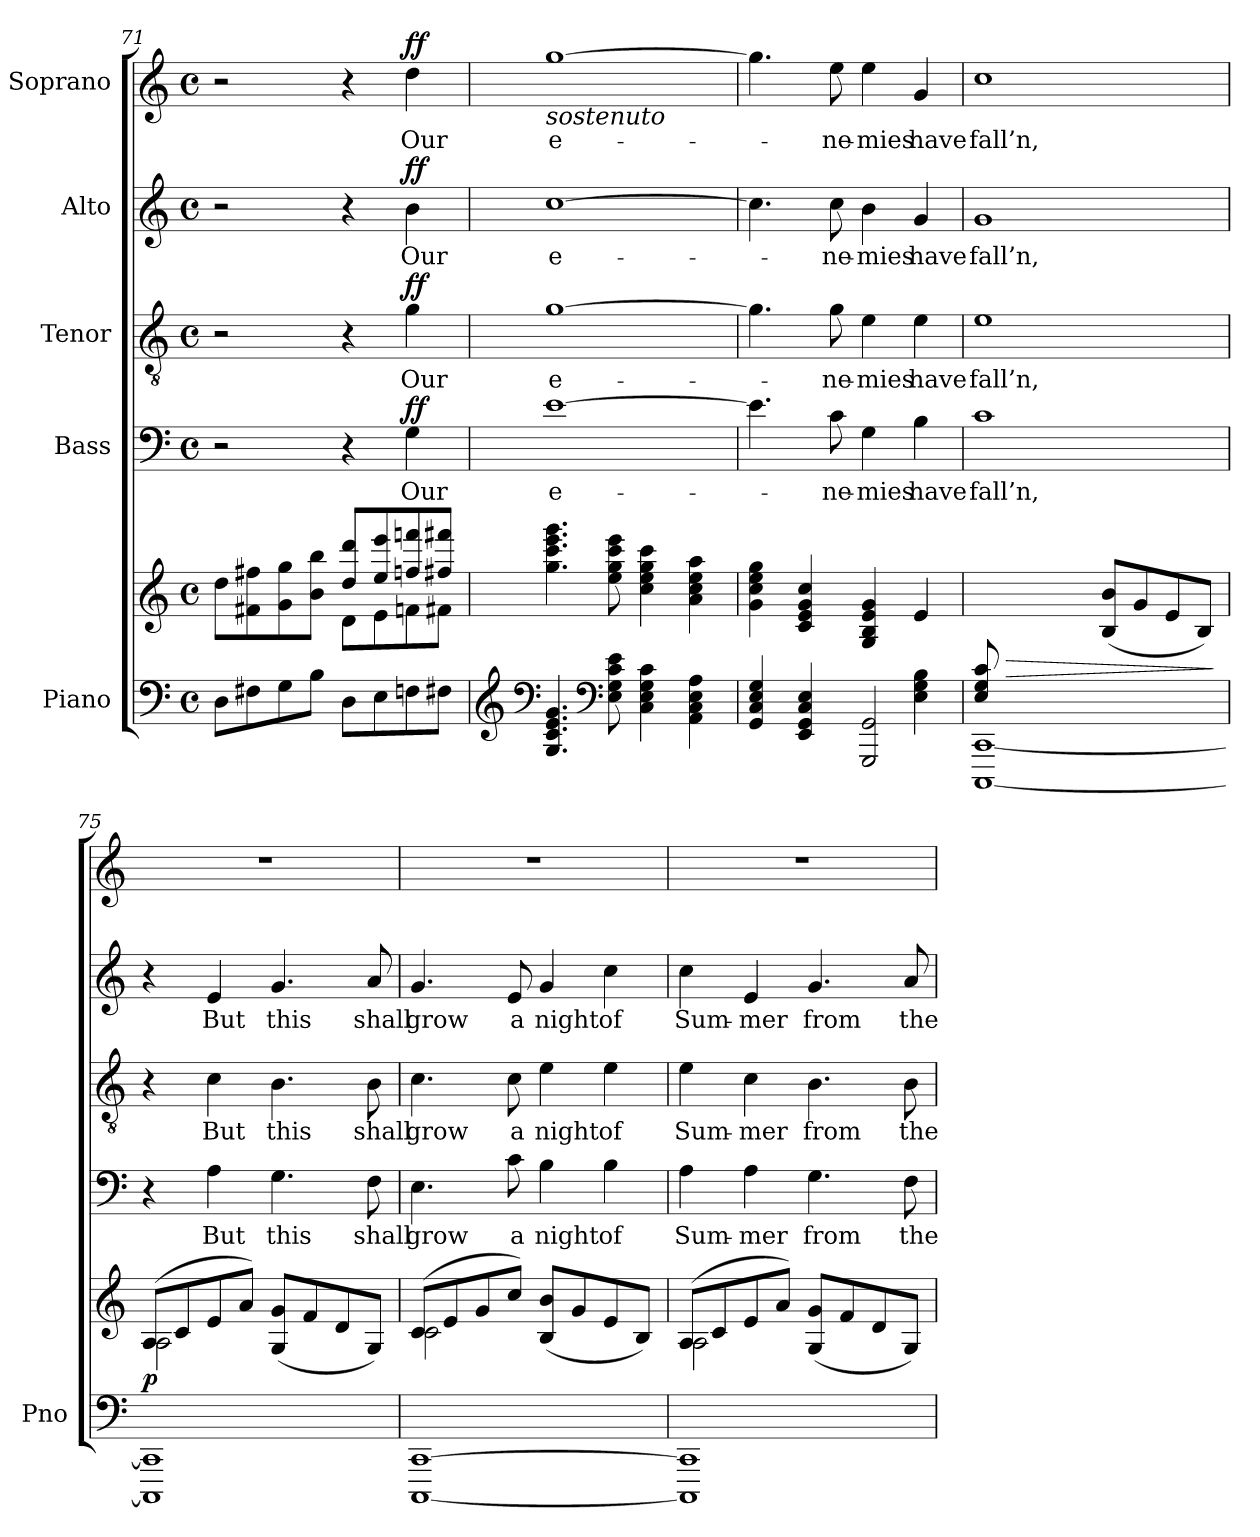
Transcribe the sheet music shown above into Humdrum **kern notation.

**kern	**kern	**dynam	**kern	**text	**dynam	**kern	**text	**dynam	**kern	**text	**dynam	**kern	**text	**dynam
*part5	*part5	*part5	*part4	*part4	*part4	*part3	*part3	*part3	*part2	*part2	*part2	*part1	*part1	*part1
*staff6	*staff5	*staff5/6	*staff4	*staff4	*staff4	*staff3	*staff3	*staff3	*staff2	*staff2	*staff2	*staff1	*staff1	*staff1
*I"Piano	*	*	*I"Bass	*	*	*I"Tenor	*	*	*I"Alto	*	*	*I"Soprano	*	*
*I'Pno	*	*	*	*	*	*	*	*	*	*	*	*	*	*
*clefF4	*clefG2	*	*clefF4	*	*	*clefGv2	*	*	*clefG2	*	*	*clefG2	*	*
*k[]	*k[]	*	*k[]	*	*	*k[]	*	*	*k[]	*	*	*k[]	*	*
*M4/4	*M4/4	*	*M4/4	*	*	*M4/4	*	*	*M4/4	*	*	*M4/4	*	*
*met(c)	*met(c)	*	*met(c)	*	*	*met(c)	*	*	*met(c)	*	*	*met(c)	*	*
=71	=71	=71	=71	=71	=71	=71	=71	=71	=71	=71	=71	=71	=71	=71
*^	*^	*	*	*	*	*	*	*	*	*	*	*	*	*
8D\L	2ryy	8dd\L	2ryy	.	2r	.	.	2r	.	.	2r	.	.	2r	.	.
8F#X\	.	8f#X\ 8ff#X\	.	.	.	.	.	.	.	.	.	.	.	.	.	.
8G\	.	8g\ 8gg\	.	.	.	.	.	.	.	.	.	.	.	.	.	.
8B\J	.	8b\ 8bb\J	.	.	.	.	.	.	.	.	.	.	.	.	.	.
2ryy	8D\L	8dd/ 8ddd/L	8d\L	.	4r	.	.	4r	.	.	4r	.	.	4r	.	.
.	8E\	8ee/ 8eee/	8e\	.	.	.	.	.	.	.	.	.	.	.	.	.
!	!	!	!	!	!	!LO:LY:b	!LO:DY:a	!	!LO:LY:b	!LO:DY:a	!	!LO:LY:b	!LO:DY:a	!	!LO:LY:b	!LO:DY:a
.	8Fn\	8ffn/ 8fffn/	8fn\	.	4G\	Our	ff	4g\	Our	ff	4b\	Our	ff	4dd\	Our	ff
.	8F#X\J	8ff#X/ 8fff#X/J	8f#X\J	.	.	.	.	.	.	.	.	.	.	.	.	.
*v	*v	*	*	*	*	*	*	*	*	*	*	*	*	*	*	*
*	*v	*v	*	*	*	*	*	*	*	*	*	*	*	*	*
!!LO:LB:g=z
=72	=72	=72	=72	=72	=72	=72	=72	=72	=72	=72	=72	=72	=72	=72
*clefG2	*	*	*	*	*	*	*	*	*	*	*	*	*	*
*^	*^	*	*	*	*	*	*	*	*	*	*	*	*	*
!	!	!	!	!	!	!	!	!	!	!	!	!	!	!LO:TX:b:i:t=sostenuto	!	!
!	!	!	!	!LO:DY:b	!	!LO:LY:b	!	!	!LO:LY:b	!	!	!LO:LY:b	!	!	!LO:LY:b	!
!	!	!	!	!LO:DY:n=1:b	!	!	!	!	!	!	!	!	!	!	!	!
*v	*v	*	*	*	*	*	*	*	*	*	*	*	*	*	*	*
*	*v	*v	*	*	*	*	*	*	*	*	*	*	*	*	*
4.G/ 4.c/ 4.e/ 4.g/	4.gg\ 4.ccc\ 4.eee\ 4.ggg\	ff other-dynamics	[1e	e-	.	[1g	e-	.	[1cc	e-	.	[1gg	e-	.
*clefF4	*	*	*	*	*	*	*	*	*	*	*	*	*	*
8E\ 8G\ 8c\ 8e\	8ee\ 8gg\ 8ccc\ 8eee\	.	.	.	.	.	.	.	.	.	.	.	.	.
4C\ 4E\ 4G\ 4c\	4cc\ 4ee\ 4gg\ 4ccc\	.	.	.	.	.	.	.	.	.	.	.	.	.
4AA\ 4C\ 4E\ 4A\	4a\ 4cc\ 4ee\ 4aa\	.	.	.	.	.	.	.	.	.	.	.	.	.
!!LO:PB:g=z
=73	=73	=73	=73	=73	=73	=73	=73	=73	=73	=73	=73	=73	=73	=73
*^	*	*	*	*	*	*	*	*	*	*	*	*	*	*
2.ryy	4GG/ 4C/ 4E/ 4G/	4g\ 4cc\ 4ee\ 4gg\	.	4.e\]	.	.	4.g\]	.	.	4.cc\]	.	.	4.gg\]	.	.
.	4EE/ 4GG/ 4C/ 4E/	4c/ 4e/ 4g/ 4cc/	.	.	.	.	.	.	.	.	.	.	.	.	.
!	!	!	!	!	!LO:LY:b	!	!	!LO:LY:b	!	!	!LO:LY:b	!	!	!LO:LY:b	!
.	.	.	.	8c\	-ne-	.	8g\	-ne-	.	8cc\	-ne-	.	8ee\	-ne-	.
!	!	!	!	!	!LO:LY:b	!	!	!LO:LY:b	!	!	!LO:LY:b	!	!	!LO:LY:b	!
.	2GGG/ 2GG/	4G/ 4B/ 4e/ 4g/	.	4G\	-mies	.	4e\	-mies	.	4b\	-mies	.	4ee\	-mies	.
!	!	!	!	!	!LO:LY:b	!	!	!LO:LY:b	!	!	!LO:LY:b	!	!	!LO:LY:b	!
4E\ 4G\ 4B\	.	4e/	.	4B\	have	.	4e\	have	.	4g/	have	.	4g/	have	.
=74	=74	=74	=74	=74	=74	=74	=74	=74	=74	=74	=74	=74	=74	=74	=74
!	!	!	!	!	!LO:LY:b	!	!	!LO:LY:b	!	!	!LO:LY:b	!	!	!LO:LY:b	!
(>8E/ 8G/ 8c/L	[1CCC [1CC	8ryy	.	1c	fall’n,	.	1e	fall’n,	.	1g	fall’n,	.	1cc	fall’n,	.
!	!	!	!LO:HP:b	!	!	!	!	!	!	!	!	!	!	!	!
2..ryy	.	8e/	>	.	.	.	.	.	.	.	.	.	.	.	.
.	.	8g/	.	.	.	.	.	.	.	.	.	.	.	.	.
.	.	8cc/J)	.	.	.	.	.	.	.	.	.	.	.	.	.
.	.	(>8B/ 8b/L	.	.	.	.	.	.	.	.	.	.	.	.	.
.	.	8g/	.	.	.	.	.	.	.	.	.	.	.	.	.
.	.	8e/	.	.	.	.	.	.	.	.	.	.	.	.	.
.	.	8B/J)	.	.	.	.	.	.	.	.	.	.	.	.	.
*v	*v	*	*	*	*	*	*	*	*	*	*	*	*	*	*
.	.	]	.	.	.	.	.	.	.	.	.	.	.	.
=75	=75	=75	=75	=75	=75	=75	=75	=75	=75	=75	=75	=75	=75	=75
*	*^	*	*	*	*	*	*	*	*	*	*	*	*	*
!	!	!	!LO:DY:b	!	!	!	!	!	!	!	!	!	!	!	!
1CCC] 1CC]	(>8A/L	2A\	p	4r	.	.	4r	.	.	4r	.	.	1r	.	.
.	8c/	.	.	.	.	.	.	.	.	.	.	.	.	.	.
!	!	!	!	!	!LO:LY:b	!LO:DY:a	!	!LO:LY:b	!	!	!LO:LY:b	!	!	!	!
!	!	!	!	!	!	!LO:DY:n=1:a	!	!	!LO:DY:a	!	!	!	!	!	!
!	!	!	!	!	!	!	!	!	!LO:DY:n=1:a	!	!	!LO:DY:a	!	!	!
!	!	!	!	!	!	!	!	!	!	!	!	!LO:DY:n=1:a	!	!	!
.	8e/	.	.	4A\	But	mp other-dynamics	4c\	But	mp other-dynamics	4e/	But	mp other-dynamics	.	.	.
.	8a/J)	.	.	.	.	.	.	.	.	.	.	.	.	.	.
!	!	!	!	!	!LO:LY:b	!	!	!LO:LY:b	!	!	!LO:LY:b	!	!	!	!
.	(>8G/ 8g/L	2ryy	.	4.G\	this	.	4.B\	this	.	4.g/	this	.	.	.	.
.	8f/	.	.	.	.	.	.	.	.	.	.	.	.	.	.
.	8d/	.	.	.	.	.	.	.	.	.	.	.	.	.	.
!	!	!	!	!	!LO:LY:b	!	!	!LO:LY:b	!	!	!LO:LY:b	!	!	!	!
.	8G/J)	.	.	8F\	shall	.	8B\	shall	.	8a/	shall	.	.	.	.
=76	=76	=76	=76	=76	=76	=76	=76	=76	=76	=76	=76	=76	=76	=76	=76
!	!	!	!	!	!LO:LY:b	!	!	!LO:LY:b	!	!	!LO:LY:b	!	!	!	!
[1CCC [1CC	(>8c/L	2c\	.	4.E\	grow	.	4.c\	grow	.	4.g/	grow	.	1r	.	.
.	8e/	.	.	.	.	.	.	.	.	.	.	.	.	.	.
.	8g/	.	.	.	.	.	.	.	.	.	.	.	.	.	.
!	!	!	!	!	!LO:LY:b	!	!	!LO:LY:b	!	!	!LO:LY:b	!	!	!	!
.	8cc/J)	.	.	8c\	a	.	8c\	a	.	8e/	a	.	.	.	.
!	!	!	!	!	!LO:LY:b	!	!	!LO:LY:b	!	!	!LO:LY:b	!	!	!	!
.	(>8B/ 8b/L	2ryy	.	4B\	night	.	4e\	night	.	4g/	night	.	.	.	.
.	8g/	.	.	.	.	.	.	.	.	.	.	.	.	.	.
!	!	!	!	!	!LO:LY:b	!	!	!LO:LY:b	!	!	!LO:LY:b	!	!	!	!
.	8e/	.	.	4B\	of	.	4e\	of	.	4cc\	of	.	.	.	.
.	8B/J)	.	.	.	.	.	.	.	.	.	.	.	.	.	.
!!LO:LB:g=z
=77	=77	=77	=77	=77	=77	=77	=77	=77	=77	=77	=77	=77	=77	=77	=77
!	!	!	!	!	!LO:LY:b	!	!	!LO:LY:b	!	!	!LO:LY:b	!	!	!	!
1CCC] 1CC]	(>8A/L	2A\	.	4A\	Sum-	.	4e\	Sum-	.	4cc\	Sum-	.	1r	.	.
.	8c/	.	.	.	.	.	.	.	.	.	.	.	.	.	.
!	!	!	!	!	!LO:LY:b	!	!	!LO:LY:b	!	!	!LO:LY:b	!	!	!	!
.	8e/	.	.	4A\	-mer	.	4c\	-mer	.	4e/	-mer	.	.	.	.
.	8a/J)	.	.	.	.	.	.	.	.	.	.	.	.	.	.
!	!	!	!	!	!LO:LY:b	!	!	!LO:LY:b	!	!	!LO:LY:b	!	!	!	!
.	(>8G/ 8g/L	2ryy	.	4.G\	from	.	4.B\	from	.	4.g/	from	.	.	.	.
.	8f/	.	.	.	.	.	.	.	.	.	.	.	.	.	.
.	8d/	.	.	.	.	.	.	.	.	.	.	.	.	.	.
!	!	!	!	!	!LO:LY:b	!	!	!LO:LY:b	!	!	!LO:LY:b	!	!	!	!
.	8G/J)	.	.	8F\	the	.	8B\	the	.	8a/	the	.	.	.	.
*	*v	*v	*	*	*	*	*	*	*	*	*	*	*	*	*
=	=	=	=	=	=	=	=	=	=	=	=	=	=	=
*-	*-	*-	*-	*-	*-	*-	*-	*-	*-	*-	*-	*-	*-	*-
